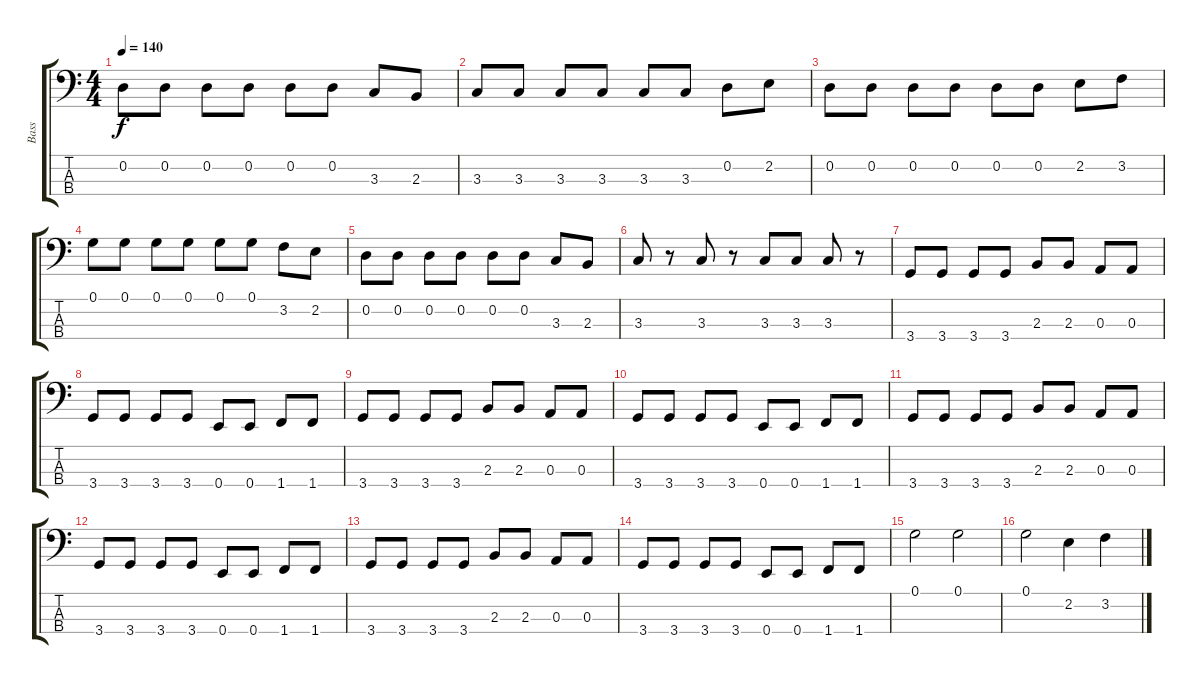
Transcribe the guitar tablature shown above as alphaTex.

\track ("Bass" "Bass") {instrument electricbasspick}
\staff {score tabs}
\tuning (G2 D2 A1 E1) {hide}
\ts (4 4)
\tempo 140
\clef f4
\ks c
0.2.8{dy f} 0.2.8 0.2.8 0.2.8 0.2.8 0.2.8 3.3.8 2.3.8 |
3.3.8 3.3.8 3.3.8 3.3.8 3.3.8 3.3.8 0.2.8 2.2.8 |
0.2.8 0.2.8 0.2.8 0.2.8 0.2.8 0.2.8 2.2.8 3.2.8 |
0.1.8 0.1.8 0.1.8 0.1.8 0.1.8 0.1.8 3.2.8 2.2.8 |
0.2.8 0.2.8 0.2.8 0.2.8 0.2.8 0.2.8 3.3.8 2.3.8 |
3.3.8 r.8 3.3.8 r.8 3.3.8 3.3.8 3.3.8 r.8 |
3.4.8 3.4.8 3.4.8 3.4.8 2.3.8 2.3.8 0.3.8 0.3.8 |
3.4.8 3.4.8 3.4.8 3.4.8 0.4.8 0.4.8 1.4.8 1.4.8 |
3.4.8 3.4.8 3.4.8 3.4.8 2.3.8 2.3.8 0.3.8 0.3.8 |
3.4.8 3.4.8 3.4.8 3.4.8 0.4.8 0.4.8 1.4.8 1.4.8 |
3.4.8 3.4.8 3.4.8 3.4.8 2.3.8 2.3.8 0.3.8 0.3.8 |
3.4.8 3.4.8 3.4.8 3.4.8 0.4.8 0.4.8 1.4.8 1.4.8 |
3.4.8 3.4.8 3.4.8 3.4.8 2.3.8 2.3.8 0.3.8 0.3.8 |
3.4.8 3.4.8 3.4.8 3.4.8 0.4.8 0.4.8 1.4.8 1.4.8 |
0.1.2 0.1.2 |
0.1.2 2.2.4 3.2.4
